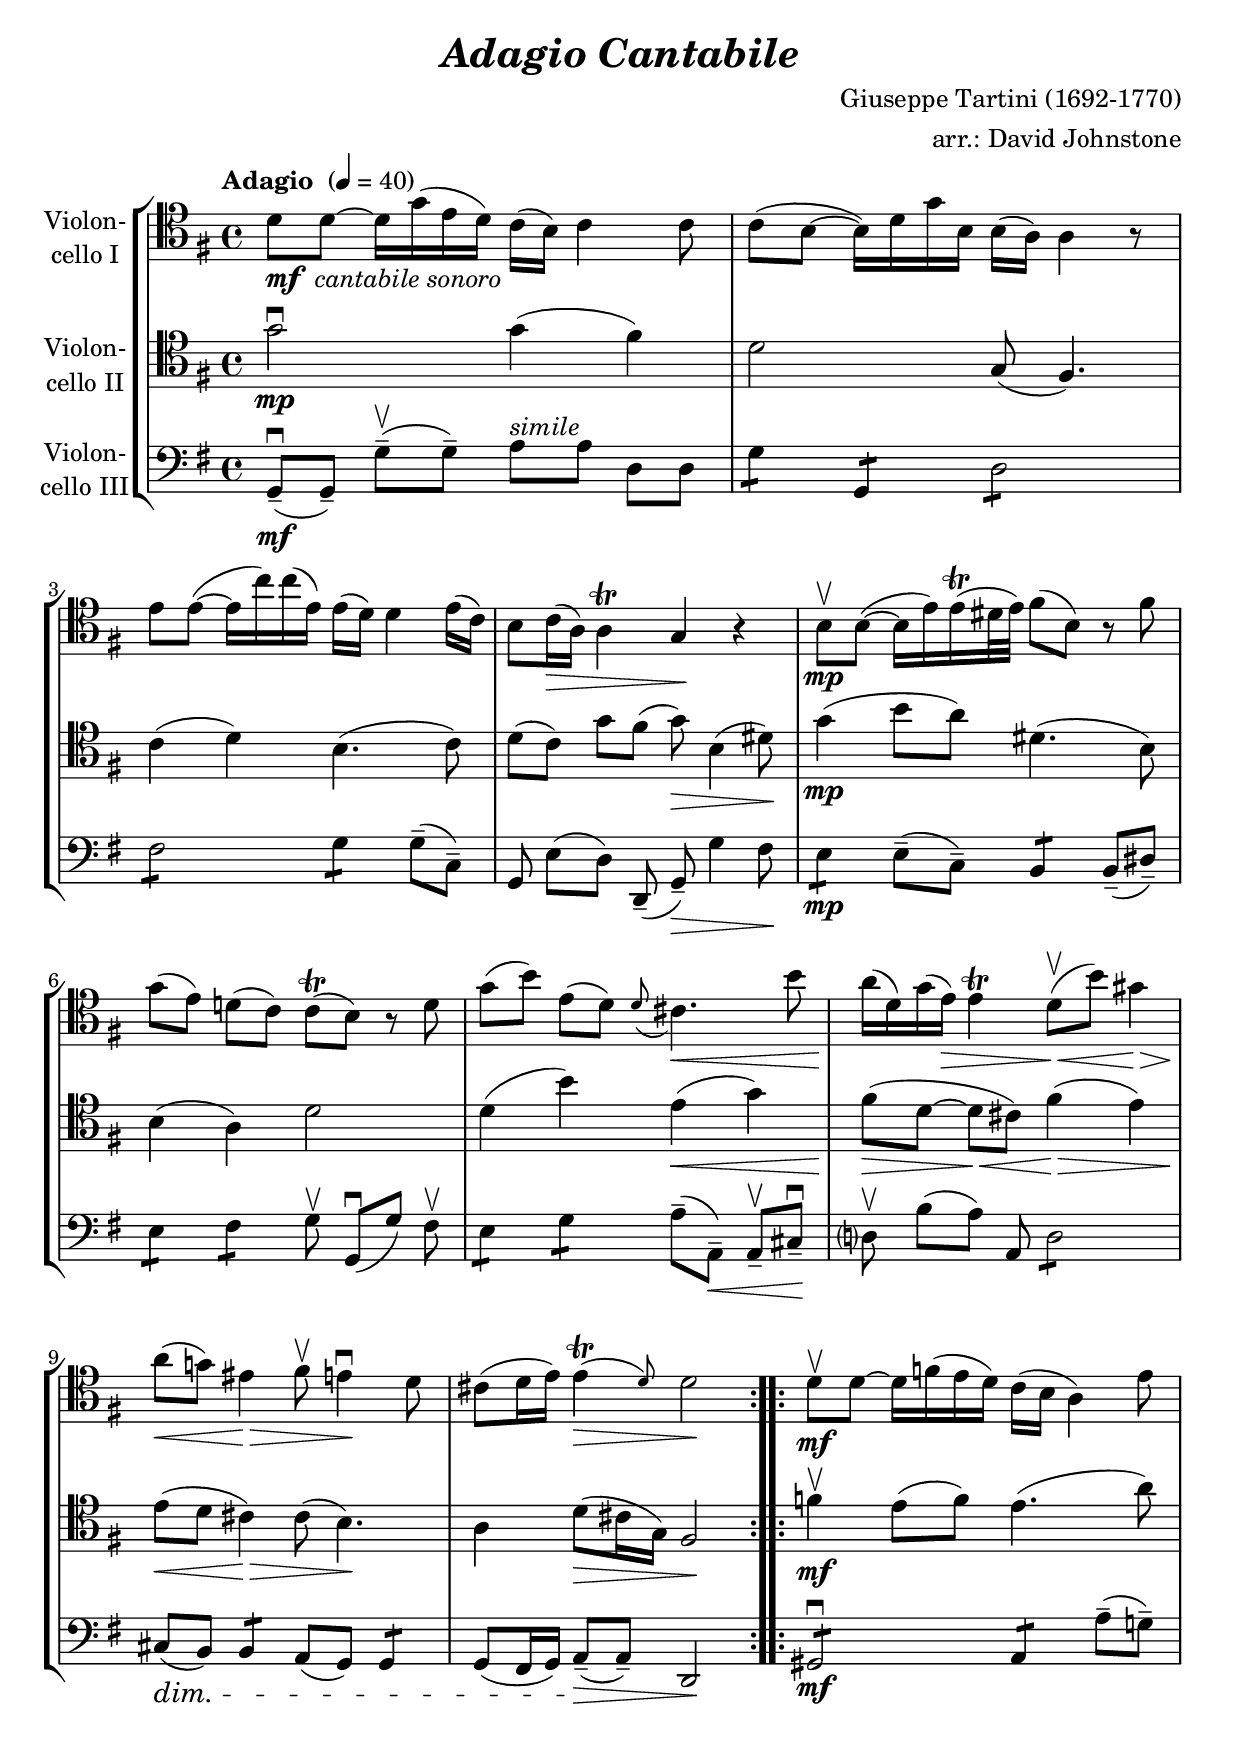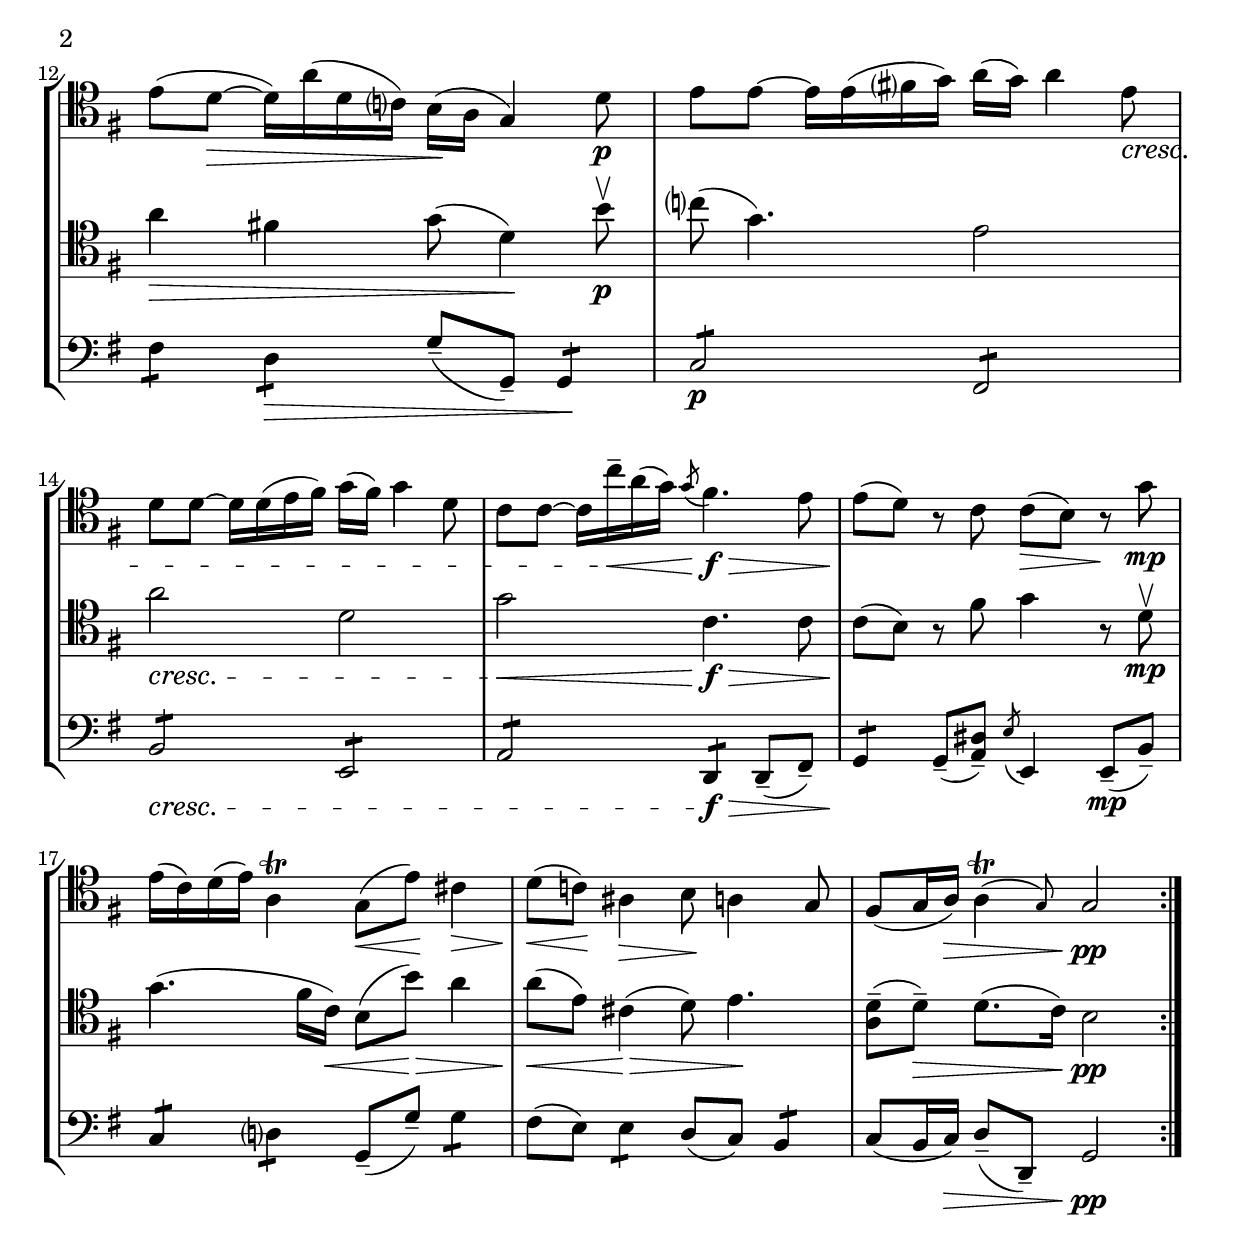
\version "2.18.2"
\include "deutsch.ly"

#(set-global-staff-size 22)

\header {
  title     = \markup \bold \italic "Adagio Cantabile"
  composer  = "Giuseppe Tartini (1692-1770)"
  arranger  = "arr.: David Johnstone"
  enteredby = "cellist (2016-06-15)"
  % piece     = ""
}

voiceconsts = {
  \key g \major
  \time 4/4
  \clef "tenor"
  \tempo "Adagio " 4=40
  % \numericTimeSignature
  \compressFullBarRests
  \set tupletSpannerDuration = #(ly:make-moment 1 4)
  % Set default beaming for all staves
  \set Timing.beamExceptions = #'()
  \set Timing.baseMoment     = #(ly:make-moment 1 4)
  \set Timing.beatStructure  = #'(1 1 1 1)
}

%mifl= "oboe"
mihi= "trumpet"
mist = "string ensemble 1"
%miva = "pizzicato strings"
%miba = "bassoon"
miba = "drawbar organ"
%miba = "harpsichord"

mfcs = \markup { \dynamic mf \italic " cantabile sonoro" }
pdol = \markup { \dynamic p \italic " e dolce" }
simi = \markup \italic "simile"

va = \relative c' {
  \voiceconsts
  
  \repeat volta 2 {
    d8_\mfcs d~ d16 g( e d) c( h) c4 c8
    c( h~ h16) d g h, h( a) a4 r8

    e'8 e(~ e16 c') c( e,) e( d) d4 e16( c)
    h8 c16(\> a) a4\trill g\! r

    h8\upbow\mp h(~ h16 e) e(\trill dis32 e) fis8( h,) r fis'
    g( e) d!( c) c(\trill h) r d

    g( h) e,( d) \appoggiatura d cis4.\< h'8
    a16(\! d,) g( e)\> e4\trill d8(\upbow\!\< h') gis4\!\>

    a8(\!\< g!) eis4\!\> fis8\upbow e4\downbow\! d8
    cis( d16 e) \afterGrace e4(\trill\> d8) d2\!
  }

  \repeat volta 2 {
    d8\upbow\mf d~ d16 f( e d) c( h a4) e'8
    e( d~\> d16) a'( d, c?) h(\! a g4) d'8\p

    e e~ e16 e( fis? g) a( g) a4 e8\cresc
    d d~ d16 d( e fis) g( fis) g4 d8
    c c~ c16 c'--\< a( g) \acciaccatura g8 fis4.\!\f\> e8

    e(\! d) r c c(\> h) r\! g'\mp
    e16( c) d( e) a,4\trill g8(\< e')\! cis4\>

    d8(\!\< c!)\! ais4\> h8\! a4 g8
    fis( g16 a)\> \afterGrace a4(\trill g8) g2\!\pp
  }
}

vb = \relative c'' {
  \voiceconsts
  
  \repeat volta 2 {
    g2\downbow\mp g4( fis)
    d2 g,8( fis4.)
    c'4( d) h4.( c8)

    d( c) g' fis( g)\> h,4( dis8)\!
    g4(\mp h8 a) dis,4.( h8)
    h4( a) d2

    d4( h') e,(\< g)
    fis8(\!\> d~ d\!\< cis) fis4(\!\> e)
    e8(\!\< d cis4)\!\> cis8( h4.)\!

    a4 d8(\> cis16 g) fis2\!
  }

  \repeat volta 2 {
    f'4\upbow\mf e8( f) e4.( a8)
    a4\> fis! g8( d4)\! h'8\upbow\p

    c?( g4.) e2
    a\cresc d,
    g\< c,4.\!\f\> c8
    c(\! h) r fis' g4 r8 d\upbow\mp
    g4.( fis16 c)\< h8( h')\!\> a4
    a8(\!\< e) cis4(\!\> d8) e4.\!

    <a, d>8(-- d)--\> d8.( c16) h2\!\pp
  }
}

vc = \relative c {
  \voiceconsts
  \clef "bass"
  
  \repeat volta 2 {
    g8(--\downbow\mf g)-- g'(--\upbow g)-- a^\simi a d, d
    \repeat tremolo 2 g \repeat tremolo 2 g, \repeat tremolo 4 d'
    \repeat tremolo 4 fis \repeat tremolo 2 g g(-- c,)--

    g e'[( d)] d,(-- g)--\> g'4 fis8\!
    \repeat tremolo 2 e\mp e(-- c)-- \repeat tremolo 2 h h(--  dis)--
    \repeat tremolo 2 e \repeat tremolo 2 fis g\upbow g,[(\downbow g')] fis\upbow

    \repeat tremolo 2 e \repeat tremolo 2 g a(-- a,)--\< a--\upbow cis--\downbow\!
    d?\upbow h'[( a)] a, \repeat tremolo 4 d
    cis(\dim h) \repeat tremolo 2 h a( g) \repeat tremolo 2 g

    g( fis16 g) a8(--\> a)-- d,2\!
  }

  \repeat volta 2 {
    \repeat tremolo 4 gis8\downbow\mf \repeat tremolo 2 a a'(-- g!)--
    \repeat tremolo 2 fis \repeat tremolo 2 d\> g(-- g,)-- \repeat tremolo 2 g\!

    \repeat tremolo 4 c\p \repeat tremolo 4 fis,
    \repeat tremolo 4 h\cresc \repeat tremolo 4 e,
    \repeat tremolo 4 a \repeat tremolo 2 d,\f\> d(-- fis)--

    \repeat tremolo 2 g\! g(-- <a dis>)-- \acciaccatura e' e,4 e8(--\mp h')--
    \repeat tremolo 2 c \repeat tremolo 2 d? g,(-- g')-- \repeat tremolo 2 g
    fis( e) \repeat tremolo 2 e d( c) \repeat tremolo 2 h

    c( h16 c)\> d8(-- d,)-- g2\!\pp
  }
}


music = \new StaffGroup <<
      \new Staff {
        \set Staff.midiInstrument = \mist
        \set Staff.instrumentName = \markup \center-column { "Violon-" "cello I" }
        \transpose g g { \va }
      }

      \new Staff {
        \set Staff.midiInstrument = \mist
        \set Staff.instrumentName = \markup \center-column { "Violon-" "cello II" }
        \transpose g g { \vb }
      }

      \new Staff {
        \set Staff.midiInstrument = \miba
        \set Staff.instrumentName = \markup \center-column { "Violon-" "cello III" }
        \transpose g g { \vc }
      }
>>

\book {
  \score {
   \music
    \layout {}
  }

  \score {
    \unfoldRepeats \music

    \midi {
      \context {
        \Score
      }
    }
  }
}
